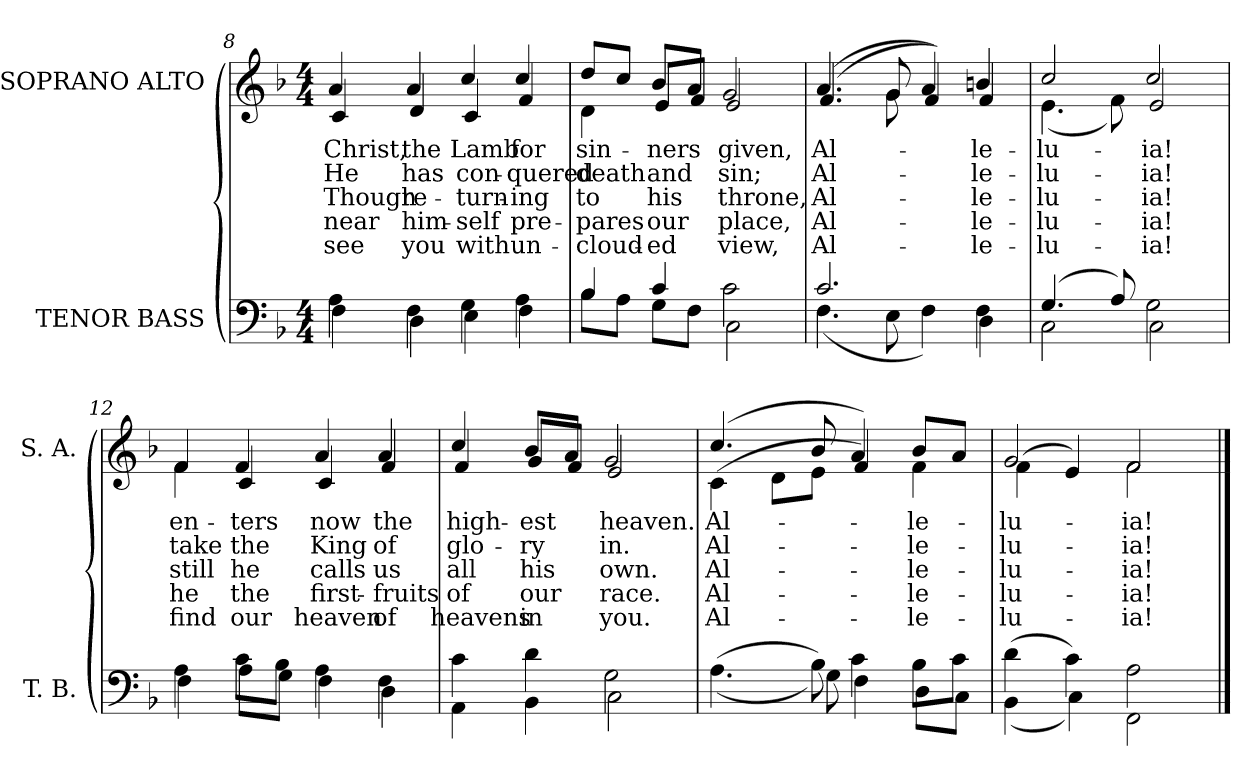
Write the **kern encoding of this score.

**kern	**kern	**text	**text	**text	**text	**text
*part2	*part1	*part1	*part1	*part1	*part1	*part1
*staff2	*staff1	*staff1	*staff1	*staff1	*staff1	*staff1
*I"TENOR BASS	*I"SOPRANO ALTO	*	*	*	*	*
*I'T. B.	*I'S. A.	*	*	*	*	*
!!LO:LB:g=z
*clefF4	*clefG2	*	*	*	*	*
*k[b-]	*k[b-]	*	*	*	*	*
*F:	*F:	*	*	*	*	*
*M4/4	*M4/4	*	*	*	*	*
=8	=8	=8	=8	=8	=8	=8
*^	*	*	*	*	*	*
!	!	!	!LO:LY:b:color=#000000	!LO:LY:b:color=#000000	!LO:LY:b:color=#000000	!LO:LY:b:color=#000000	!LO:LY:b:color=#000000
*	*	*^	*	*	*	*	*
4Ai\	4Fi\	4ai/	4ci/	Christ,	He	Though	near	see
!	!	!	!	!LO:LY:b:color=#000000	!LO:LY:b:color=#000000	!LO:LY:b:color=#000000	!LO:LY:b:color=#000000	!LO:LY:b:color=#000000
4Fi\	4Di\	4ai/	4di/	the	has	re-	him-	you
!	!	!	!	!LO:LY:b:color=#000000	!LO:LY:b:color=#000000	!LO:LY:b:color=#000000	!LO:LY:b:color=#000000	!LO:LY:b:color=#000000
4Gi\	4Ei\	4cci/	4ci/	Lamb	con-	-turn-	-self	with
!	!	!	!	!LO:LY:b:color=#000000	!LO:LY:b:color=#000000	!LO:LY:b:color=#000000	!LO:LY:b:color=#000000	!LO:LY:b:color=#000000
4Ai\	4Fi\	4cci/	4fi/	for	-quered	-ing	pre-	un-
=9	=9	=9	=9	=9	=9	=9	=9	=9
!	!	!	!	!LO:LY:b:color=#000000	!LO:LY:b:color=#000000	!LO:LY:b:color=#000000	!LO:LY:b:color=#000000	!LO:LY:b:color=#000000
4B-i/	8B-i\L	8ddi/L	4di\	sin-	death	to	-pares	-cloud-
.	8Ai\J	8cci/J	.	.	.	.	.	.
!	!	!	!	!LO:LY:b:color=#000000	!LO:LY:b:color=#000000	!LO:LY:b:color=#000000	!LO:LY:b:color=#000000	!LO:LY:b:color=#000000
4ci/	8Gi\L	8b-i/L	8ei/L	-ners	and	his	our	-ed
.	8Fi\J	8ai/J	8fi/J	.	.	.	.	.
!	!	!	!	!LO:LY:b:color=#000000	!LO:LY:b:color=#000000	!LO:LY:b:color=#000000	!LO:LY:b:color=#000000	!LO:LY:b:color=#000000
2ci\	2Ci\	2gi/	2ei/	given,	sin;	throne,	place,	view,
=10	=10	=10	=10	=10	=10	=10	=10	=10
!	!	!	!	!LO:LY:b:color=#000000	!LO:LY:b:color=#000000	!LO:LY:b:color=#000000	!LO:LY:b:color=#000000	!LO:LY:b:color=#000000
2.ci/	(4.Fi\	(4.ai/	(4.fi/	Al-	Al-	Al-	Al-	Al-
.	8Ei\	8gi/	8gi\	.	.	.	.	.
.	4Fi\)	4ai/)	4fi/)	.	.	.	.	.
!	!	!	!	!LO:LY:b:color=#000000	!LO:LY:b:color=#000000	!LO:LY:b:color=#000000	!LO:LY:b:color=#000000	!LO:LY:b:color=#000000
4Fi\	4Di\	4bni/	4fi/	-le-	-le-	-le-	-le-	-le-
=11	=11	=11	=11	=11	=11	=11	=11	=11
!	!	!	!	!LO:LY:b:color=#000000	!LO:LY:b:color=#000000	!LO:LY:b:color=#000000	!LO:LY:b:color=#000000	!LO:LY:b:color=#000000
(4.Gi/	2Ci\	2cci/	(4.ei\	-lu-	-lu-	-lu-	-lu-	-lu-
8Ai/)	.	.	8fi\)	.	.	.	.	.
!	!	!	!	!LO:LY:b:color=#000000	!LO:LY:b:color=#000000	!LO:LY:b:color=#000000	!LO:LY:b:color=#000000	!LO:LY:b:color=#000000
2Gi\	2Ci\	2cci/	2ei/	-ia!	-ia!	-ia!	-ia!	-ia!
!!LO:LB:g=z	!!
=12	=12	=12	=12	=12	=12	=12	=12	=12
!	!	!	!	!LO:LY:b:color=#000000	!LO:LY:b:color=#000000	!LO:LY:b:color=#000000	!LO:LY:b:color=#000000	!LO:LY:b:color=#000000
4Ai\	4Fi\	4fi/	4fi\	en-	take	still	he	find
!	!	!	!	!LO:LY:b:color=#000000	!LO:LY:b:color=#000000	!LO:LY:b:color=#000000	!LO:LY:b:color=#000000	!LO:LY:b:color=#000000
8ci\L	8Ai\L	4fi/	4ci/	-ters	the	he	the	our
8B-i\J	8Gi\J	.	.	.	.	.	.	.
!	!	!	!	!LO:LY:b:color=#000000	!LO:LY:b:color=#000000	!LO:LY:b:color=#000000	!LO:LY:b:color=#000000	!LO:LY:b:color=#000000
4Ai\	4Fi\	4ai/	4ci/	now	King	calls	first-	heaven
!	!	!	!	!LO:LY:b:color=#000000	!LO:LY:b:color=#000000	!LO:LY:b:color=#000000	!LO:LY:b:color=#000000	!LO:LY:b:color=#000000
4Fi\	4Di\	4ai/	4fi/	the	of	us	-fruits	of
=13	=13	=13	=13	=13	=13	=13	=13	=13
!	!	!	!	!LO:LY:b:color=#000000	!LO:LY:b:color=#000000	!LO:LY:b:color=#000000	!LO:LY:b:color=#000000	!LO:LY:b:color=#000000
4ci\	4AAi\	4cci/	4fi/	high-	glo-	all	of	heavens
!	!	!	!	!LO:LY:b:color=#000000	!LO:LY:b:color=#000000	!LO:LY:b:color=#000000	!LO:LY:b:color=#000000	!LO:LY:b:color=#000000
4di\	4BB-i\	8b-i/L	8gi/L	-est	-ry	his	our	in
.	.	8ai/J	8fi/J	.	.	.	.	.
!	!	!	!	!LO:LY:b:color=#000000	!LO:LY:b:color=#000000	!LO:LY:b:color=#000000	!LO:LY:b:color=#000000	!LO:LY:b:color=#000000
2Gi\	2Ci\	2gi/	2ei/	heaven.	in.	own.	race.	you.
=14	=14	=14	=14	=14	=14	=14	=14	=14
!	!	!	!	!LO:LY:b:color=#000000	!LO:LY:b:color=#000000	!LO:LY:b:color=#000000	!LO:LY:b:color=#000000	!LO:LY:b:color=#000000
((4.Ai\	4.Ai\yy	(4.cci/	(4ci\	Al-	Al-	Al-	Al-	Al-
.	.	.	8di\L	.	.	.	.	.
8B-i\))	8Gi\	8b-i/	8ei\J	.	.	.	.	.
4ci\	4Fi\	4ai/)	4fi/)	.	.	.	.	.
!	!	!	!	!LO:LY:b:color=#000000	!LO:LY:b:color=#000000	!LO:LY:b:color=#000000	!LO:LY:b:color=#000000	!LO:LY:b:color=#000000
8B-i\L	8Di\L	8b-i/L	4fi\	-le-	-le-	-le-	-le-	-le-
8ci\J	8Ci\J	8ai/J	.	.	.	.	.	.
=15	=15	=15	=15	=15	=15	=15	=15	=15
!	!	!	!	!LO:LY:b:color=#000000	!LO:LY:b:color=#000000	!LO:LY:b:color=#000000	!LO:LY:b:color=#000000	!LO:LY:b:color=#000000
(4di\	(4BB-i\	2gi/	(4fi\	-lu-	-lu-	-lu-	-lu-	-lu-
4ci\)	4Ci\)	.	4ei/)	.	.	.	.	.
!	!	!	!	!LO:LY:b:color=#000000	!LO:LY:b:color=#000000	!LO:LY:b:color=#000000	!LO:LY:b:color=#000000	!LO:LY:b:color=#000000
2Ai\	2FFi\	2fi/	2fi\	-ia!	-ia!	-ia!	-ia!	-ia!
*v	*v	*	*	*	*	*	*	*
*	*v	*v	*	*	*	*	*
==	==	==	==	==	==	==
*-	*-	*-	*-	*-	*-	*-
